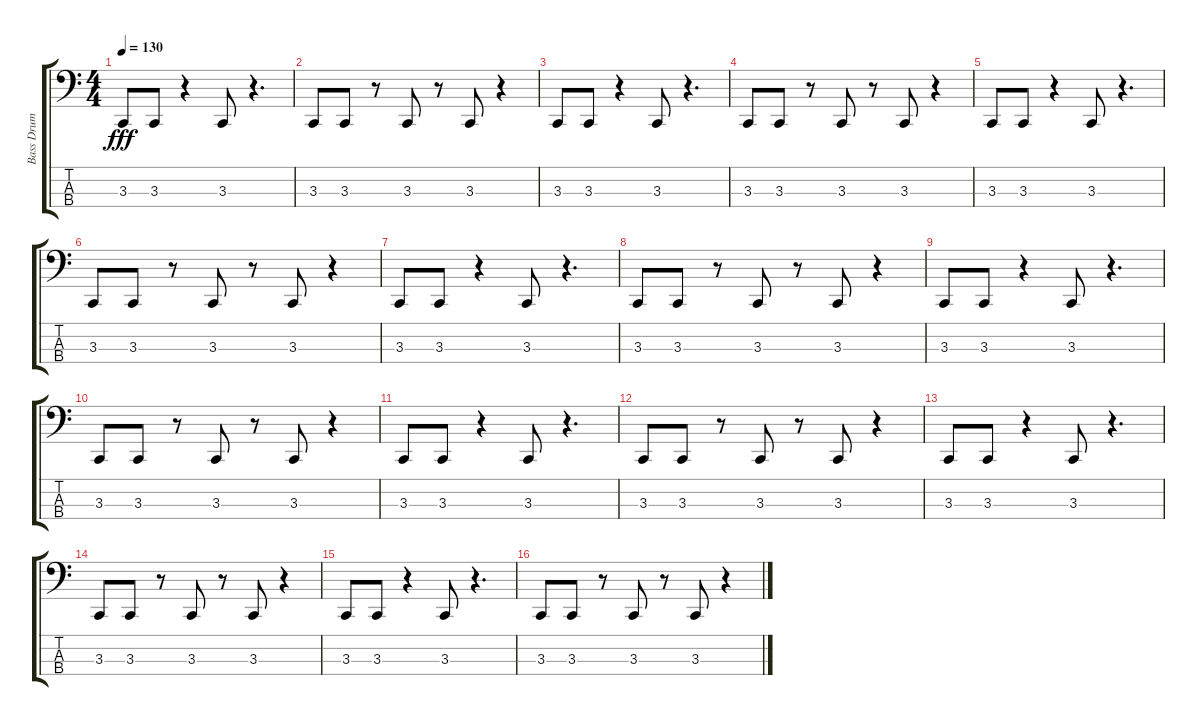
\track ("Bass Drum" "Bass Drum") {instrument acousticgrandpiano}
\staff {score tabs}
\tuning (G2 D2 A1 E1) {hide}
\ts (4 4)
\tempo 130
\clef f4
\ks c
3.3.8{dy fff} 3.3.8 r.4 3.3.8 r.4{d} |
3.3.8 3.3.8 r.8 3.3.8 r.8 3.3.8 r.4 |
3.3.8 3.3.8 r.4 3.3.8 r.4{d} |
3.3.8 3.3.8 r.8 3.3.8 r.8 3.3.8 r.4 |
3.3.8 3.3.8 r.4 3.3.8 r.4{d} |
3.3.8 3.3.8 r.8 3.3.8 r.8 3.3.8 r.4 |
3.3.8 3.3.8 r.4 3.3.8 r.4{d} |
3.3.8 3.3.8 r.8 3.3.8 r.8 3.3.8 r.4 |
3.3.8 3.3.8 r.4 3.3.8 r.4{d} |
3.3.8 3.3.8 r.8 3.3.8 r.8 3.3.8 r.4 |
3.3.8 3.3.8 r.4 3.3.8 r.4{d} |
3.3.8 3.3.8 r.8 3.3.8 r.8 3.3.8 r.4 |
3.3.8 3.3.8 r.4 3.3.8 r.4{d} |
3.3.8 3.3.8 r.8 3.3.8 r.8 3.3.8 r.4 |
3.3.8 3.3.8 r.4 3.3.8 r.4{d} |
3.3.8 3.3.8 r.8 3.3.8 r.8 3.3.8 r.4
